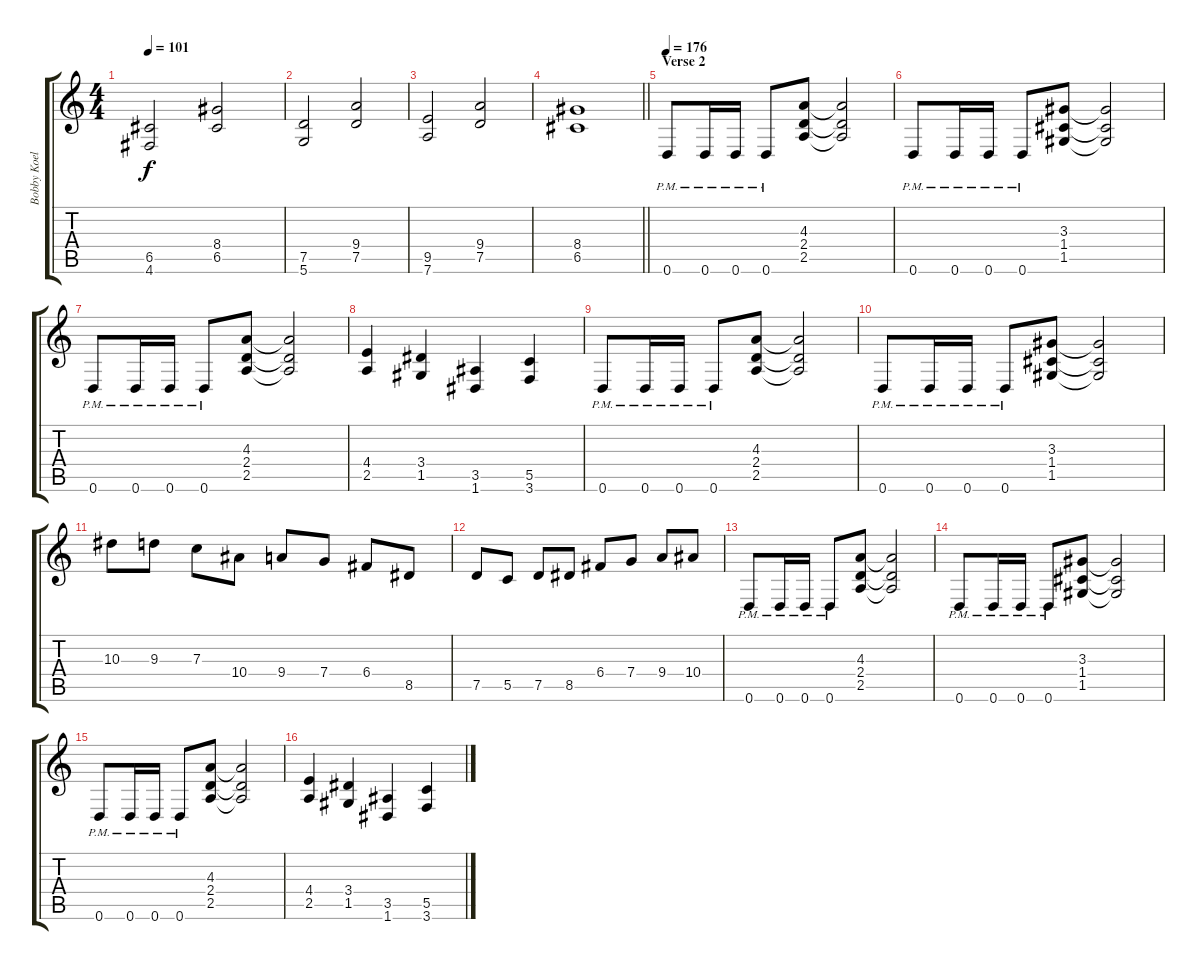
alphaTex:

\track ("Bobby Koelble " "Bobby Koel") {instrument distortionguitar}
\staff {score tabs}
\tuning (D4 A3 F3 C3 G2 D2) {hide}
\ts (4 4)
\tempo 101
\clef g2
\ks c
(6.5 4.6).2{dy f} (8.4 6.5).2 |
(7.5 5.6).2 (9.4 7.5).2 |
(9.5 7.6).2 (9.4 7.5).2 |
\barLineRight lightlight
(8.4 6.5).1 |
\section ("" "Verse 2")
\tempo 176
0.6{pm}.8{balance 14} 0.6{pm}.16 0.6{pm}.16 0.6{pm}.8 (4.3 2.4 2.5).8 (4.3{t} 2.4{t} 2.5{t}).2 |
0.6{pm}.8 0.6{pm}.16 0.6{pm}.16 0.6{pm}.8 (3.3 1.4 1.5).8 (3.3{t} 1.4{t} 1.5{t}).2 |
0.6{pm}.8 0.6{pm}.16 0.6{pm}.16 0.6{pm}.8 (4.3 2.4 2.5).8 (4.3{t} 2.4{t} 2.5{t}).2 |
(4.4 2.5).4 (3.4 1.5).4 (3.5 1.6).4 (5.5 3.6).4 |
0.6{pm}.8 0.6{pm}.16 0.6{pm}.16 0.6{pm}.8 (4.3 2.4 2.5).8 (4.3{t} 2.4{t} 2.5{t}).2 |
0.6{pm}.8 0.6{pm}.16 0.6{pm}.16 0.6{pm}.8 (3.3 1.4 1.5).8 (3.3{t} 1.4{t} 1.5{t}).2 |
10.3.8 9.3.8 7.3.8 10.4.8 9.4.8 7.4.8 6.4.8 8.5.8 |
7.5.8 5.5.8 7.5.8 8.5.8 6.4.8 7.4.8 9.4.8 10.4.8 |
0.6{pm}.8 0.6{pm}.16 0.6{pm}.16 0.6{pm}.8 (4.3 2.4 2.5).8 (4.3{t} 2.4{t} 2.5{t}).2 |
0.6{pm}.8 0.6{pm}.16 0.6{pm}.16 0.6{pm}.8 (3.3 1.4 1.5).8 (3.3{t} 1.4{t} 1.5{t}).2 |
0.6{pm}.8 0.6{pm}.16 0.6{pm}.16 0.6{pm}.8 (4.3 2.4 2.5).8 (4.3{t} 2.4{t} 2.5{t}).2 |
(4.4 2.5).4 (3.4 1.5).4 (3.5 1.6).4 (5.5 3.6).4
